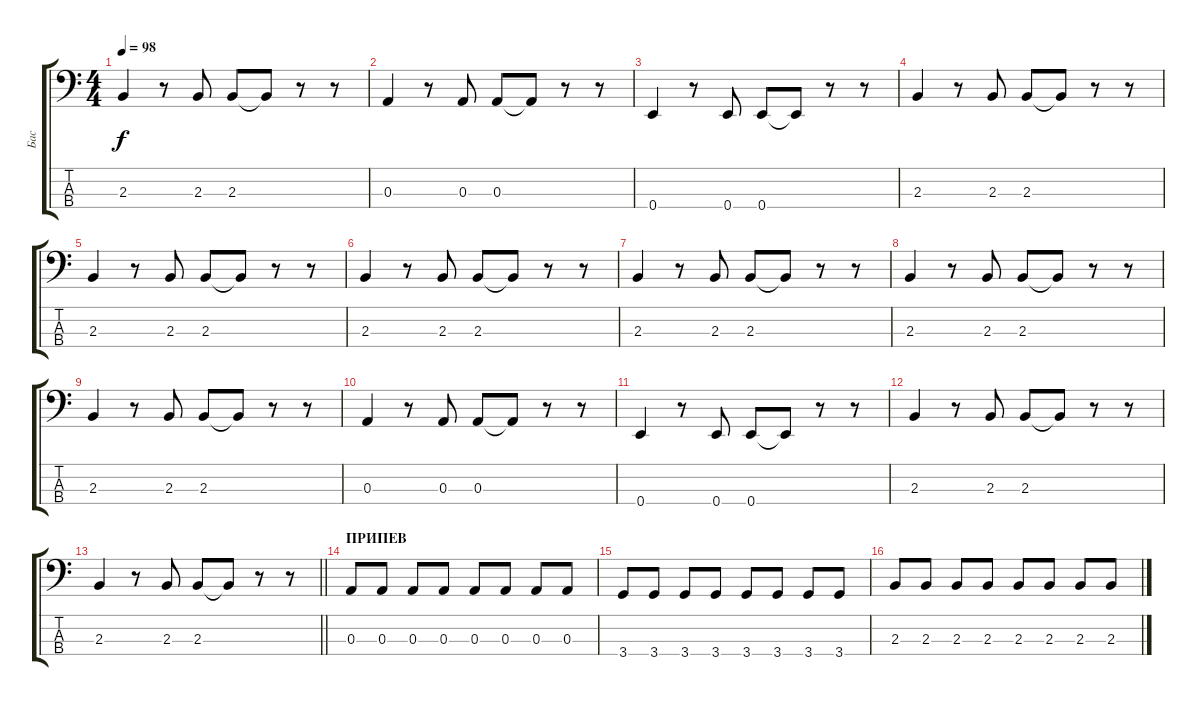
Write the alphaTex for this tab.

\track ("Бас" "Бас") {instrument electricbassfinger}
\staff {score tabs}
\tuning (G2 D2 A1 E1) {hide}
\ts (4 4)
\tempo 98
\clef f4
\ks c
2.3.4{dy f} r.8 2.3.8 2.3.8 2.3{t}.8 r.8 r.8 |
0.3.4 r.8 0.3.8 0.3.8 0.3{t}.8 r.8 r.8 |
0.4.4 r.8 0.4.8 0.4.8 0.4{t}.8 r.8 r.8 |
2.3.4 r.8 2.3.8 2.3.8 2.3{t}.8 r.8 r.8 |
2.3.4 r.8 2.3.8 2.3.8 2.3{t}.8 r.8 r.8 |
2.3.4 r.8 2.3.8 2.3.8 2.3{t}.8 r.8 r.8 |
2.3.4 r.8 2.3.8 2.3.8 2.3{t}.8 r.8 r.8 |
2.3.4 r.8 2.3.8 2.3.8 2.3{t}.8 r.8 r.8 |
2.3.4 r.8 2.3.8 2.3.8 2.3{t}.8 r.8 r.8 |
0.3.4 r.8 0.3.8 0.3.8 0.3{t}.8 r.8 r.8 |
0.4.4 r.8 0.4.8 0.4.8 0.4{t}.8 r.8 r.8 |
2.3.4 r.8 2.3.8 2.3.8 2.3{t}.8 r.8 r.8 |
\barLineRight lightlight
2.3.4 r.8 2.3.8 2.3.8 2.3{t}.8 r.8 r.8 |
\section ("" "ПРИПЕВ")
0.3.8 0.3.8 0.3.8 0.3.8 0.3.8 0.3.8 0.3.8 0.3.8 |
3.4.8 3.4.8 3.4.8 3.4.8 3.4.8 3.4.8 3.4.8 3.4.8 |
2.3.8 2.3.8 2.3.8 2.3.8 2.3.8 2.3.8 2.3.8 2.3.8
